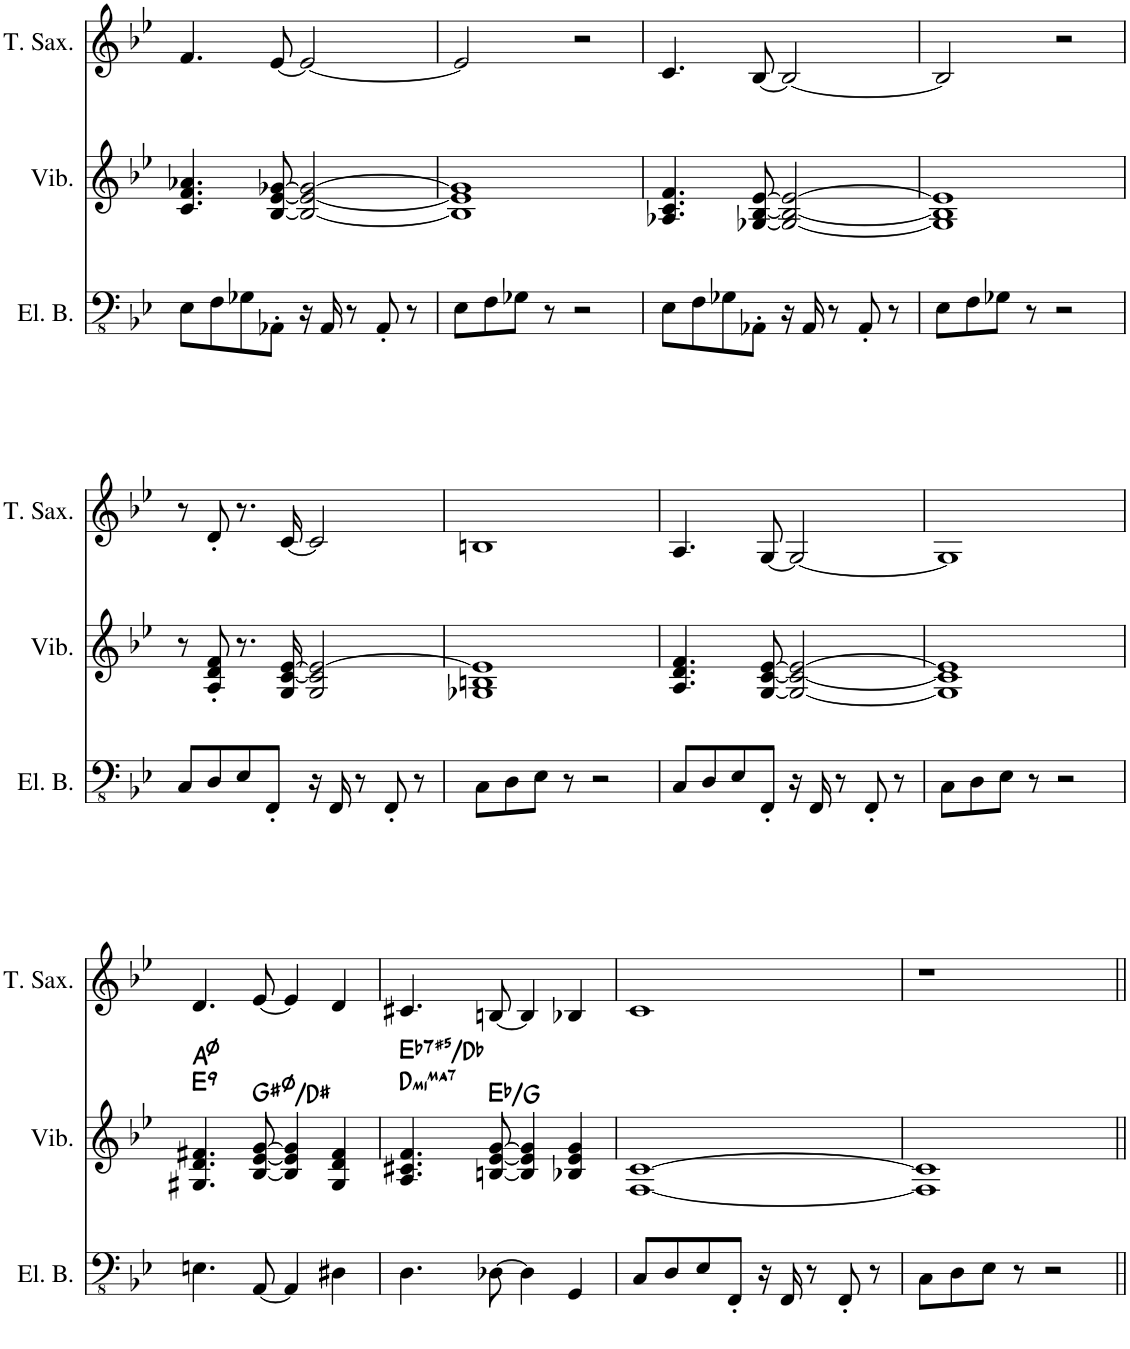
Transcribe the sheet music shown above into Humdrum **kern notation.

**kern	**kern	**harte	**kern
*part3	*part2	*part2	*part1
*staff3	*staff2	*	*staff1
*I"Electric Bass	*I"Vibraphone	*	*I"Tenor Saxophone
*I'El. B.	*I'Vib.	*	*I'T. Sax.
!!LO:PB:g=z
*clefFv4	*clefG2	*	*clefG2
*	*	*	*ITrd8c14
*k[b-e-]	*k[b-e-]	*	*k[b-e-]
*M4/4	*M4/4	*	*M4/4
=13	=13	=13	=13
8EE-\L	4.c/ 4.f/ 4.a-X/	.	4.f/
8FF\	.	.	.
8GG-X\	.	.	.
8AAA-X'\J	[8B-/ [8e-/ [8g-X/	.	[8e-/
16r	2B-/_ 2e-/_ 2g-/_	.	2e-/_
16AAA-/	.	.	.
8r	.	.	.
8AAA-'/	.	.	.
8r	.	.	.
=14	=14	=14	=14
8EE-\L	1B-] 1e-] 1g-]	.	2e-/]
8FF\	.	.	.
8GG-X\J	.	.	.
8r	.	.	.
2r	.	.	2r
=15	=15	=15	=15
8EE-\L	4.A-X/ 4.c/ 4.f/	.	4.c/
8FF\	.	.	.
8GG-X\	.	.	.
8AAA-X'\J	[8G-X/ [8B-/ [8e-/	.	[8B-/
16r	2G-/_ 2B-/_ 2e-/_	.	2B-/_
16AAA-/	.	.	.
8r	.	.	.
8AAA-'/	.	.	.
8r	.	.	.
=16	=16	=16	=16
8EE-\L	1G-] 1B-] 1e-]	.	2B-/]
8FF\	.	.	.
8GG-X\J	.	.	.
8r	.	.	.
2r	.	.	2r
!!LO:LB:g=z
=17	=17	=17	=17
8CC/L	8r	.	8r
8DD/	8A/' 8d/' 8f/'	.	8d'/
8EE-/	8.r	.	8.r
8FFF'/J	.	.	.
.	16G/ [16c/ [16e-/	.	[16c/
16r	2G/ 2c/] 2e-/_	.	2c/]
16FFF/	.	.	.
8r	.	.	.
8FFF'/	.	.	.
8r	.	.	.
=18	=18	=18	=18
8CC\L	1G-X 1Bn 1e-]	.	1Bn
8DD\	.	.	.
8EE-\J	.	.	.
8r	.	.	.
2r	.	.	.
=19	=19	=19	=19
8CC/L	4.A/ 4.d/ 4.f/	.	4.A/
8DD/	.	.	.
8EE-/	.	.	.
8FFF'/J	[8G/ [8c/ [8e-/	.	[8G/
16r	2G/_ 2c/_ 2e-/_	.	2G/_
16FFF/	.	.	.
8r	.	.	.
8FFF'/	.	.	.
8r	.	.	.
=20	=20	=20	=20
8CC\L	1G] 1c] 1e-]	.	1G]
8DD\	.	.	.
8EE-\J	.	.	.
8r	.	.	.
2r	.	.	.
!!LO:LB:g=z
=21	=21	=21	=21
!	!	!LO:H:n=1:kt=9	!
!	!	!LO:H:n=2:kt=mi7b5	!
4.EEn\	4.G#X/ 4.d/ 4.f#X/	E:9 A:hdim7	4.d/
!	!	!LO:H:kt=mi7b5	!
[8AAA/	[8B-/ [8e-/ [8g/	G#:hdim7/5	[8e-/
4AAA/]	4B-/] 4e-/] 4g/]	.	4e-/]
4DD#X\	4G#/ 4d/ 4f#/	.	4d/
=22	=22	=22	=22
!	!	!LO:H:n=1:kt=mima7	!
!	!	!LO:H:n=2:kt=7	!
4.DD\	4.A/ 4.c#X/ 4.f/	D:minmaj7 Eb:aug(b7)/b7	4.c#X/
[8DD-X\	[8Bn/ [8e-/ [8g/	Eb:maj/3	[8Bn/
4DD-\]	4B/] 4e-/] 4g/]	.	4B/]
4GGG/	4B-X/ 4e-/ 4g/	.	4B-X/
=23	=23	=23	=23
8CC/L	[1F [1c	.	1c
8DD/	.	.	.
8EE-/	.	.	.
8FFF'/J	.	.	.
16r	.	.	.
16FFF/	.	.	.
8r	.	.	.
8FFF'/	.	.	.
8r	.	.	.
=24	=24	=24	=24
8CC\L	1F] 1c]	.	1r
8DD\	.	.	.
8EE-\J	.	.	.
8r	.	.	.
2r	.	.	.
=||	=||	=||	=||
*-	*-	*-	*-
